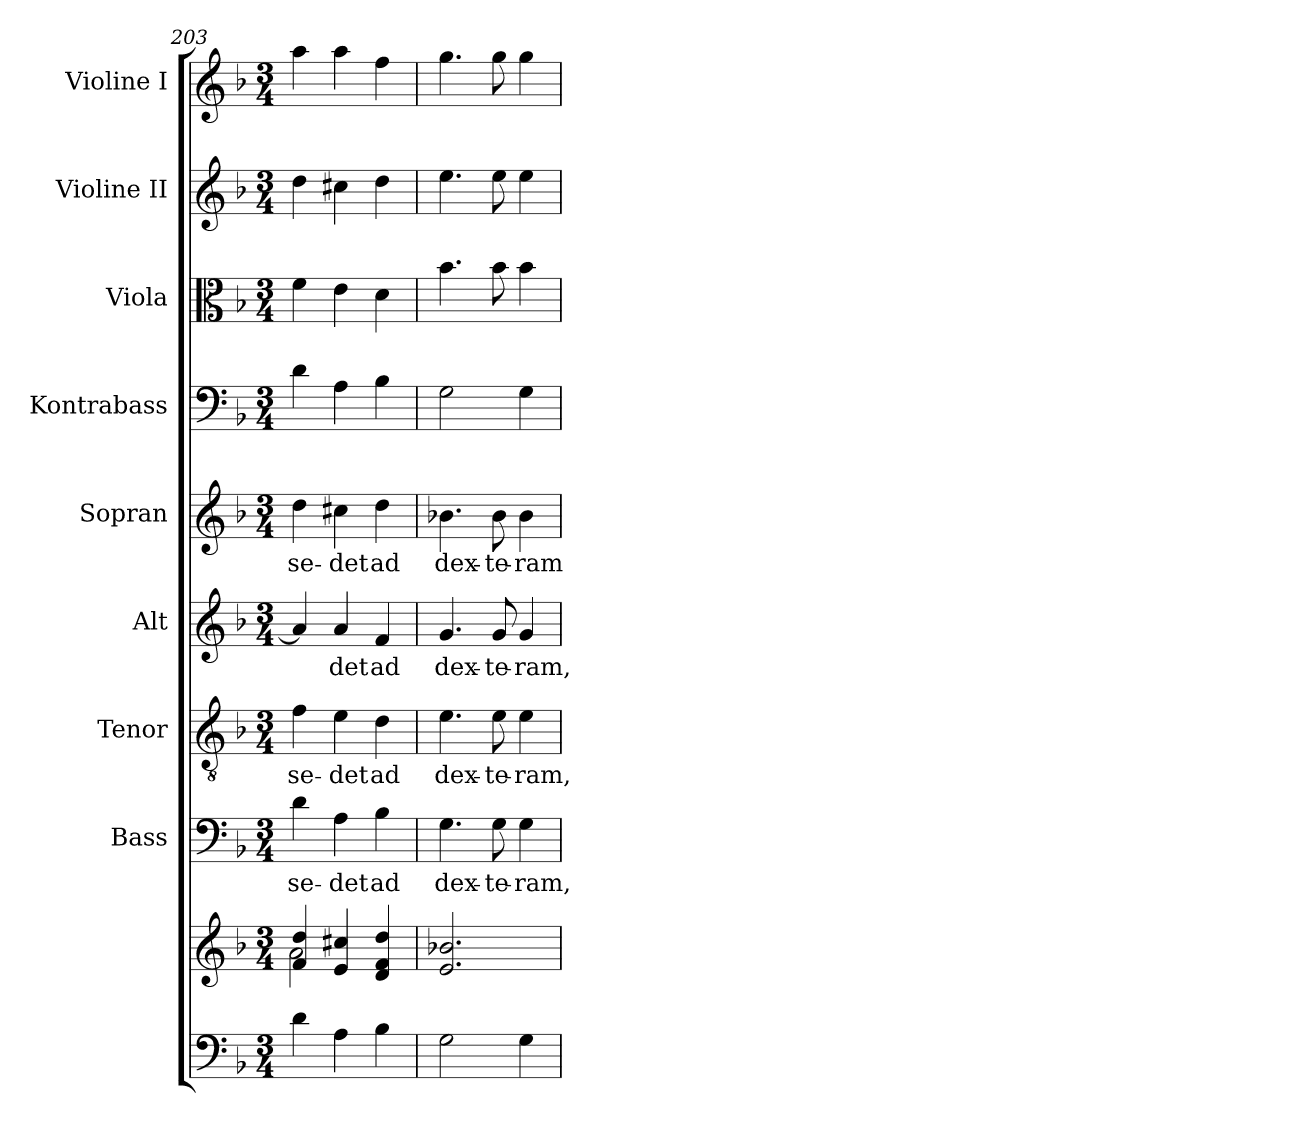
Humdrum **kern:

**kern	**kern	**kern	**text	**kern	**text	**kern	**text	**kern	**text	**kern	**kern	**kern	**kern
*part9	*part9	*part8	*part8	*part7	*part7	*part6	*part6	*part5	*part5	*part4	*part3	*part2	*part1
*staff10	*staff9	*staff8	*staff8	*staff7	*staff7	*staff6	*staff6	*staff5	*staff5	*staff4	*staff3	*staff2	*staff1
*	*	*I"Bass	*	*I"Tenor	*	*I"Alt	*	*I"Sopran	*	*I"Kontrabass	*I"Viola	*I"Violine II	*I"Violine I
*	*	*I'B.	*	*I'T.	*	*I'A.	*	*I'S.	*	*I'Kb.	*I'Vla.	*I'Vl. II	*I'Vl. I
*clefF4	*clefG2	*clefF4	*	*clefGv2	*	*clefG2	*	*clefG2	*	*clefF4	*clefC3	*clefG2	*clefG2
*	*	*	*	*	*	*	*	*	*	*ITrd7c12	*	*	*
*k[b-]	*k[b-]	*k[b-]	*	*k[b-]	*	*k[b-]	*	*k[b-]	*	*k[b-]	*k[b-]	*k[b-]	*k[b-]
*F:	*F:	*F:	*	*F:	*	*F:	*	*F:	*	*F:	*F:	*F:	*F:
*M3/4	*M3/4	*M3/4	*	*M3/4	*	*M3/4	*	*M3/4	*	*M3/4	*M3/4	*M3/4	*M3/4
=203	=203	=203	=203	=203	=203	=203	=203	=203	=203	=203	=203	=203	=203
*	*^	*	*	*	*	*	*	*	*	*	*	*	*
!	!	!	!	!LO:LY:b	!	!LO:LY:b	!	!	!	!LO:LY:b	!	!	!	!
4d\	4f/ 4dd/	2a\	4d\	se-	4f\	se-	4a/]	.	4dd\	se-	4D\	4f\	4dd\	4aa\
!	!	!	!	!LO:LY:b	!	!LO:LY:b	!	!LO:LY:b	!	!LO:LY:b	!	!	!	!
4A\	4e/ 4cc#X/	.	4A\	-det	4e\	-det	4a/	-det	4cc#X\	-det	4AA\	4e\	4cc#X\	4aa\
!	!	!	!	!LO:LY:b	!	!LO:LY:b	!	!LO:LY:b	!	!LO:LY:b	!	!	!	!
4B-\	4d/ 4f/ 4dd/	4ryy	4B-\	ad	4d\	ad	4f/	ad	4dd\	ad	4BB-\	4d\	4dd\	4ff\
=204	=204	=204	=204	=204	=204	=204	=204	=204	=204	=204	=204	=204	=204	=204
!	!	!	!	!LO:LY:b	!	!LO:LY:b	!	!LO:LY:b	!	!LO:LY:b	!	!	!	!
*	*v	*v	*	*	*	*	*	*	*	*	*	*	*	*
2G\	2.e/ 2.b-X/	4.G\	dex-	4.e\	dex-	4.g/	dex-	4.b-X\	dex-	2GG\	4.b-\	4.ee\	4.gg\
!	!	!	!LO:LY:b	!	!LO:LY:b	!	!LO:LY:b	!	!LO:LY:b	!	!	!	!
.	.	8G\	-te-	8e\	-te-	8g/	-te-	8b-\	-te-	.	8b-\	8ee\	8gg\
!	!	!	!LO:LY:b	!	!LO:LY:b	!	!LO:LY:b	!	!LO:LY:b	!	!	!	!
4G\	.	4G\	-ram,	4e\	-ram,	4g/	-ram,	4b-\	-ram	4GG\	4b-\	4ee\	4gg\
=	=	=	=	=	=	=	=	=	=	=	=	=	=
*-	*-	*-	*-	*-	*-	*-	*-	*-	*-	*-	*-	*-	*-
